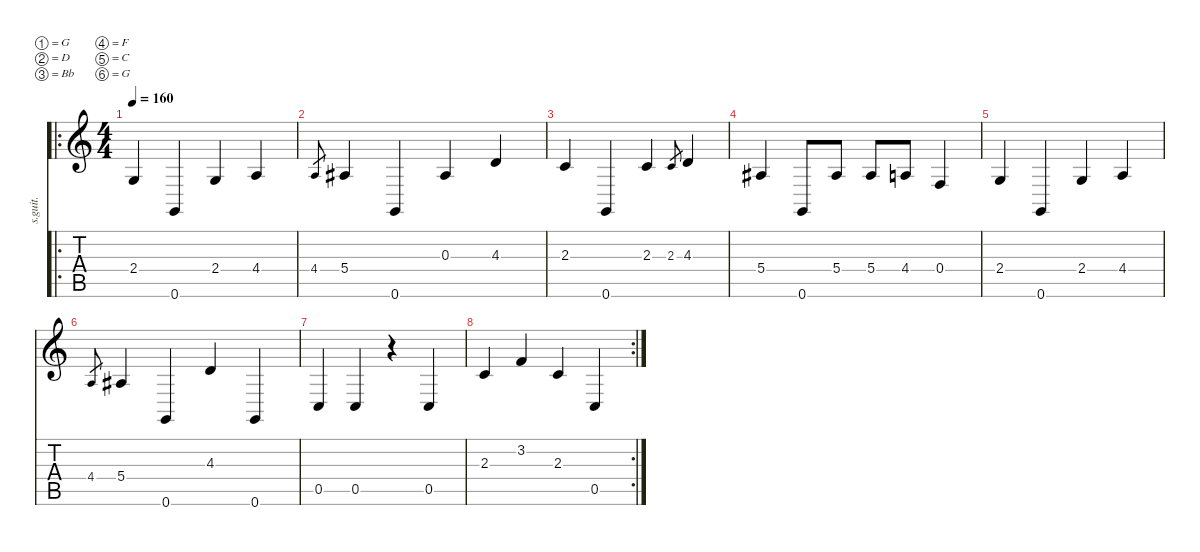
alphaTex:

\defaultSystemsLayout 4
\hideDynamics
\bracketExtendMode nobrackets
\otherSystemsTrackNameOrientation horizontal
\track ("Steel Guitar" "s.guit.") {instrument acousticguitarsteel}
\staff {score tabs}
\tuning (G3 D3 Bb2 F2 C2 G1)
\ro
\ts (4 4)
\tempo 160
\clef g2
\ks c
2.4.4{dy mf beam Up} 0.6.4{beam Up} 2.4.4{beam Up} 4.4.4{beam Up} |
4.4.8{gr beam Up} 5.4{acc #}.4{beam Up} 0.6.4{beam Up} 0.3{acc #}.4{beam Up} 4.3.4{beam Up} |
2.3.4{beam Up} 0.6.4{beam Up} 2.3.4{beam Up} 2.3.8{gr beam Up} 4.3.4{beam Up} |
5.4{acc #}.4{beam Up} 0.6.8{beam Up} 5.4{acc #}.8{beam Up} 5.4{acc #}.8{beam Up} 4.4.8{beam Up} 0.4.4{beam Up} |
2.4.4{beam Up} 0.6.4{beam Up} 2.4.4{beam Up} 4.4.4{beam Up} |
4.4.8{gr beam Up} 5.4{acc #}.4{beam Up} 0.6.4{beam Up} 4.3.4{beam Up} 0.6.4{beam Up} |
0.5.4{beam Up} 0.5.4{beam Up} r.4{beam Up} 0.5.4{beam Up} |
\rc 2
2.3.4{beam Up} 3.2.4{beam Up} 2.3.4{beam Up} 0.5.4{beam Up}
